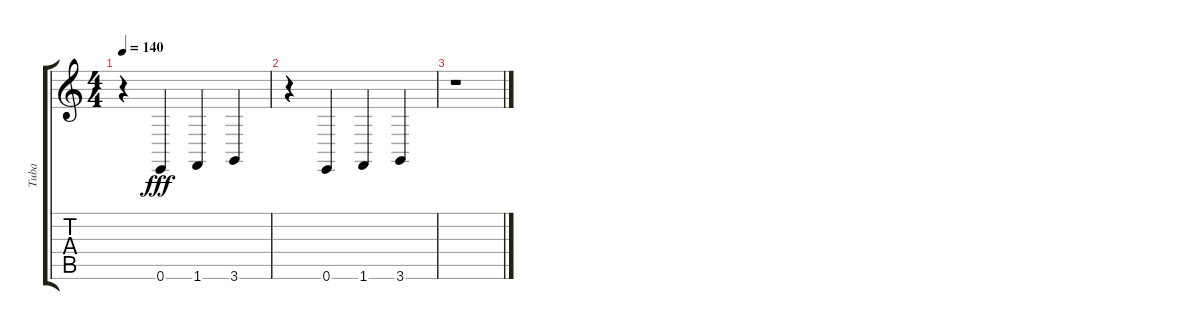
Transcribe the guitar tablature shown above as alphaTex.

\track ("Tuba" "Tuba") {instrument tuba}
\staff {score tabs}
\tuning (E4 B3 G3 D3 A2 E2) {hide}
\ts (4 4)
\tempo 140
\clef g2
\ks c
r.4{dy fff} 0.6.4 1.6.4 3.6.4 |
r.4 0.6.4 1.6.4 3.6.4 |
r.1
